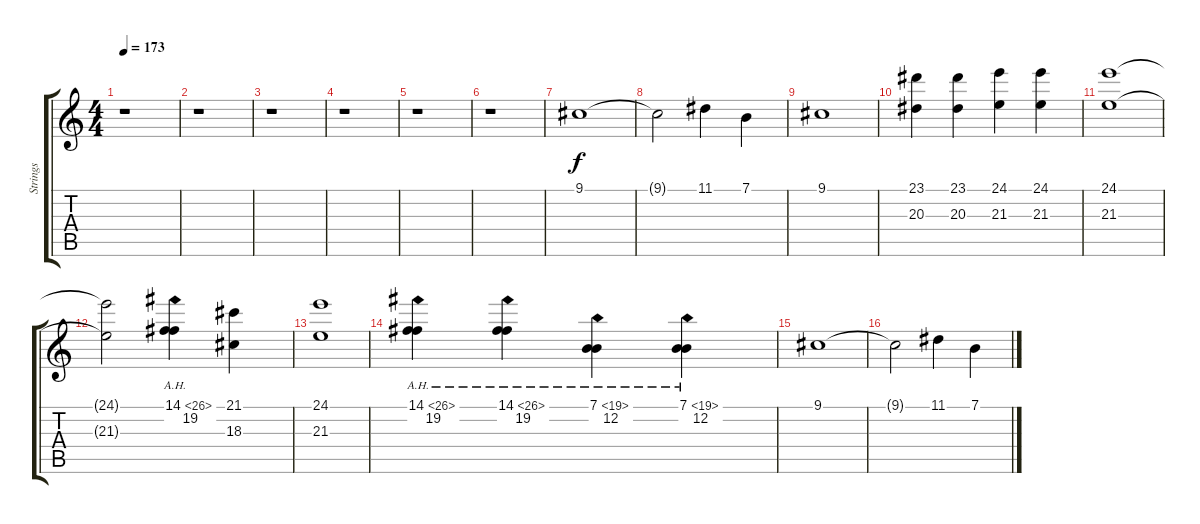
\track ("Strings" "Strings") {instrument stringensemble1}
\staff {score tabs}
\tuning (E4 B3 G3 D3 A2 E2) {hide}
\ts (4 4)
\tempo 173
\clef g2
\ks c
r.1{dy f} |
r.1 |
r.1 |
r.1 |
r.1 |
r.1 |
9.1.1{volume 13 instrument violin} |
9.1{t}.2 11.1.4 7.1.4 |
9.1.1 |
(23.1 20.3).4{instrument stringensemble1} (23.1 20.3).4 (24.1 21.3).4 (24.1 21.3).4 |
(24.1 21.3).1 |
(24.1{t} 21.3{t}).2 (14.1{ah 12} 19.2).4 (21.1 18.3).4 |
(24.1 21.3).1 |
(14.1{ah 12} 19.2).4 (14.1{ah 12} 19.2).4 (7.1{ah 12} 12.2).4 (7.1{ah 12} 12.2).4 |
9.1.1{instrument violin} |
9.1{t}.2 11.1.4 7.1.4
